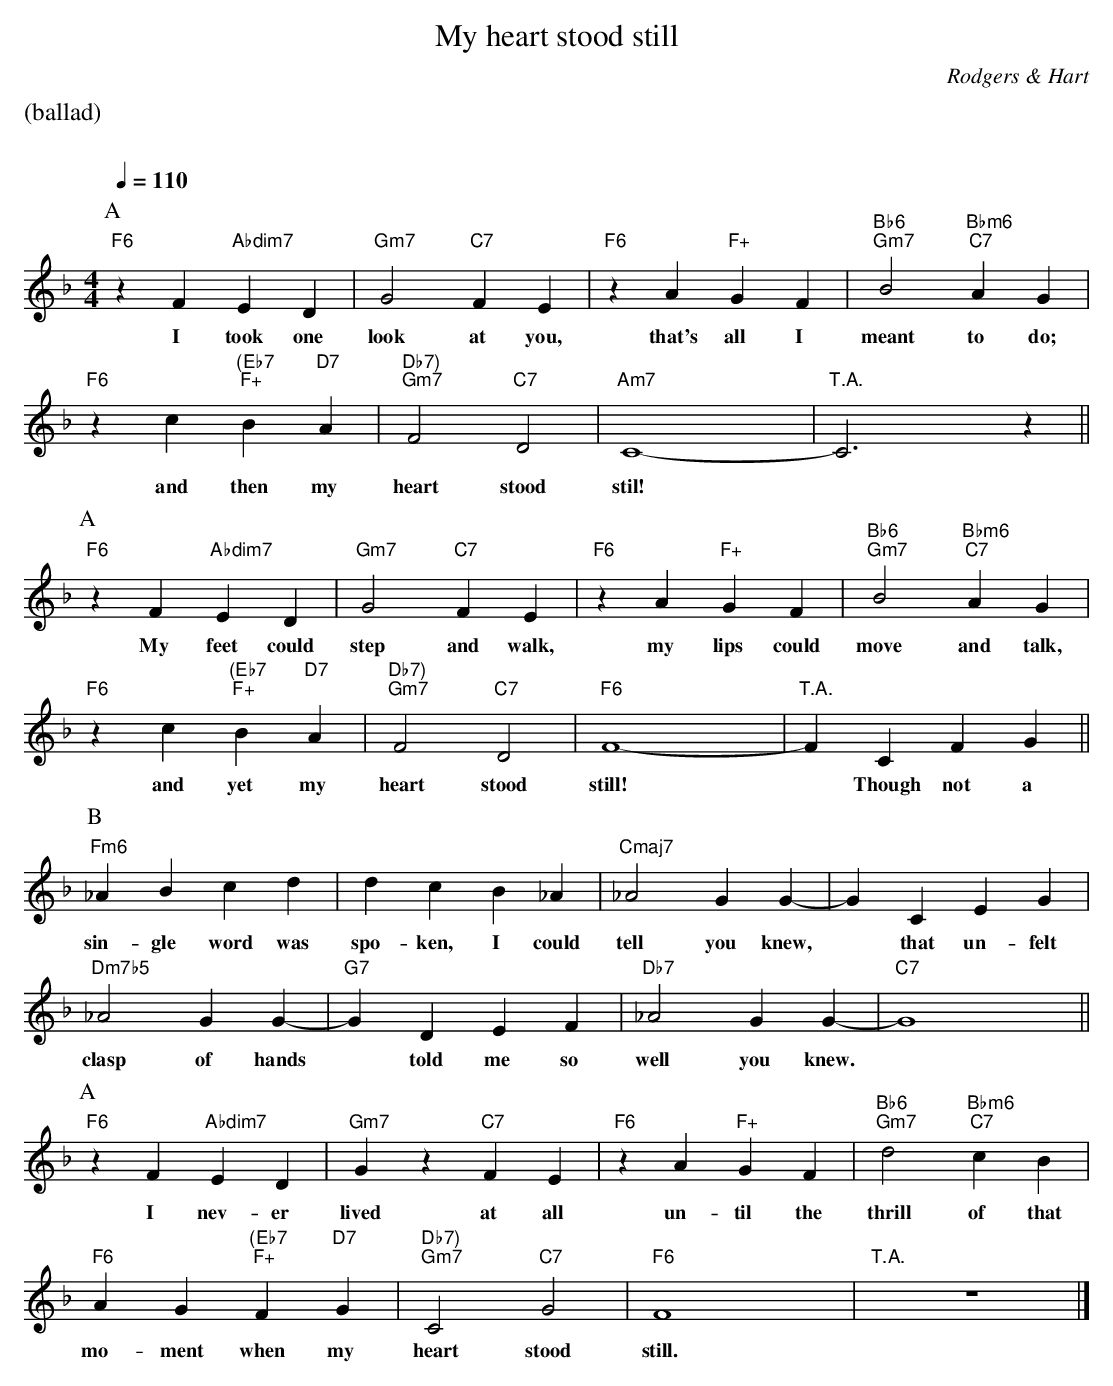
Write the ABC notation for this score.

X:1
T:My heart stood still
M:4/4
L:1/4
C:Rodgers & Hart
Q:1/4=110
%%staves (chords melody)
K:F
%%text (ballad)
%%vskip 20
P:A
V:chords
"F6"x2 "Abdim7"x2 | "Gm7"x2 "C7"x2 | "F6"x2 "F+"x2 | "Bb6""Gm7"x2 "Bbm6""C7"x2 |
"F6"x2 "(Eb7""F+"x"D7"" "x | "Db7)""Gm7"x2 "C7"x2 | "Am7"x2 x2 | "T.A."x2 x2 ||
V:melody
zFED | G2FE | zAGF | B2AG |
w:I took one look at you, that's all I meant to do;
zcBA | F2D2 | C4- | C3z ||
w:and then my heart stood stil!*
P:A
V:chords
"F6"x2 "Abdim7"x2 | "Gm7"x2 "C7"x2 | "F6"x2 "F+"x2 | "Bb6""Gm7"x2 "Bbm6""C7"x2 |
"F6"x2 "(Eb7""F+"x"D7"" "x | "Db7)""Gm7"x2 "C7"x2 | "F6"x2 x2 | "T.A."x2 x2 ||
V:melody
zFED | G2FE | zAGF | B2AG |
w:My feet could step and walk, my lips could move and talk,
zcBA | F2D2 | F4- | FCFG ||
w:and yet my heart stood still!* Though not a
P:B
V:chords
"Fm6"x2 x2 | x2 x2 | "Cmaj7"x2 x2 | x2 x2 |
"Dm7b5"x2 x2 | "G7"x2 x2 | "Db7"x2 x2 | "C7"x2 x2 ||
V:melody
_ABcd | dcB_A | _A2GG- | GCEG |
w:sin-gle word was spo-ken, I could tell you knew,* that un-felt
_A2GG- | GDEF | _A2GG- | G4 ||
w:clasp of hands* told me so well you knew.*
P:A
V:chords
"F6"x2 "Abdim7"x2 | "Gm7"x2 "C7"x2 | "F6"x2 "F+"x2 | "Bb6""Gm7"x2 "Bbm6""C7"x2 |
"F6"x2 "(Eb7""F+"x"D7"" "x | "Db7)""Gm7"x2 "C7"x2 | "F6"x2 x2 | "T.A."x2 x2 |]
V:melody
zFED | GzFE | zAGF | d2cB |
w:I nev-er lived at all un-til the thrill of that
AGFG | C2G2 | F4 | z4 |]
w:mo-ment when my heart stood still.
